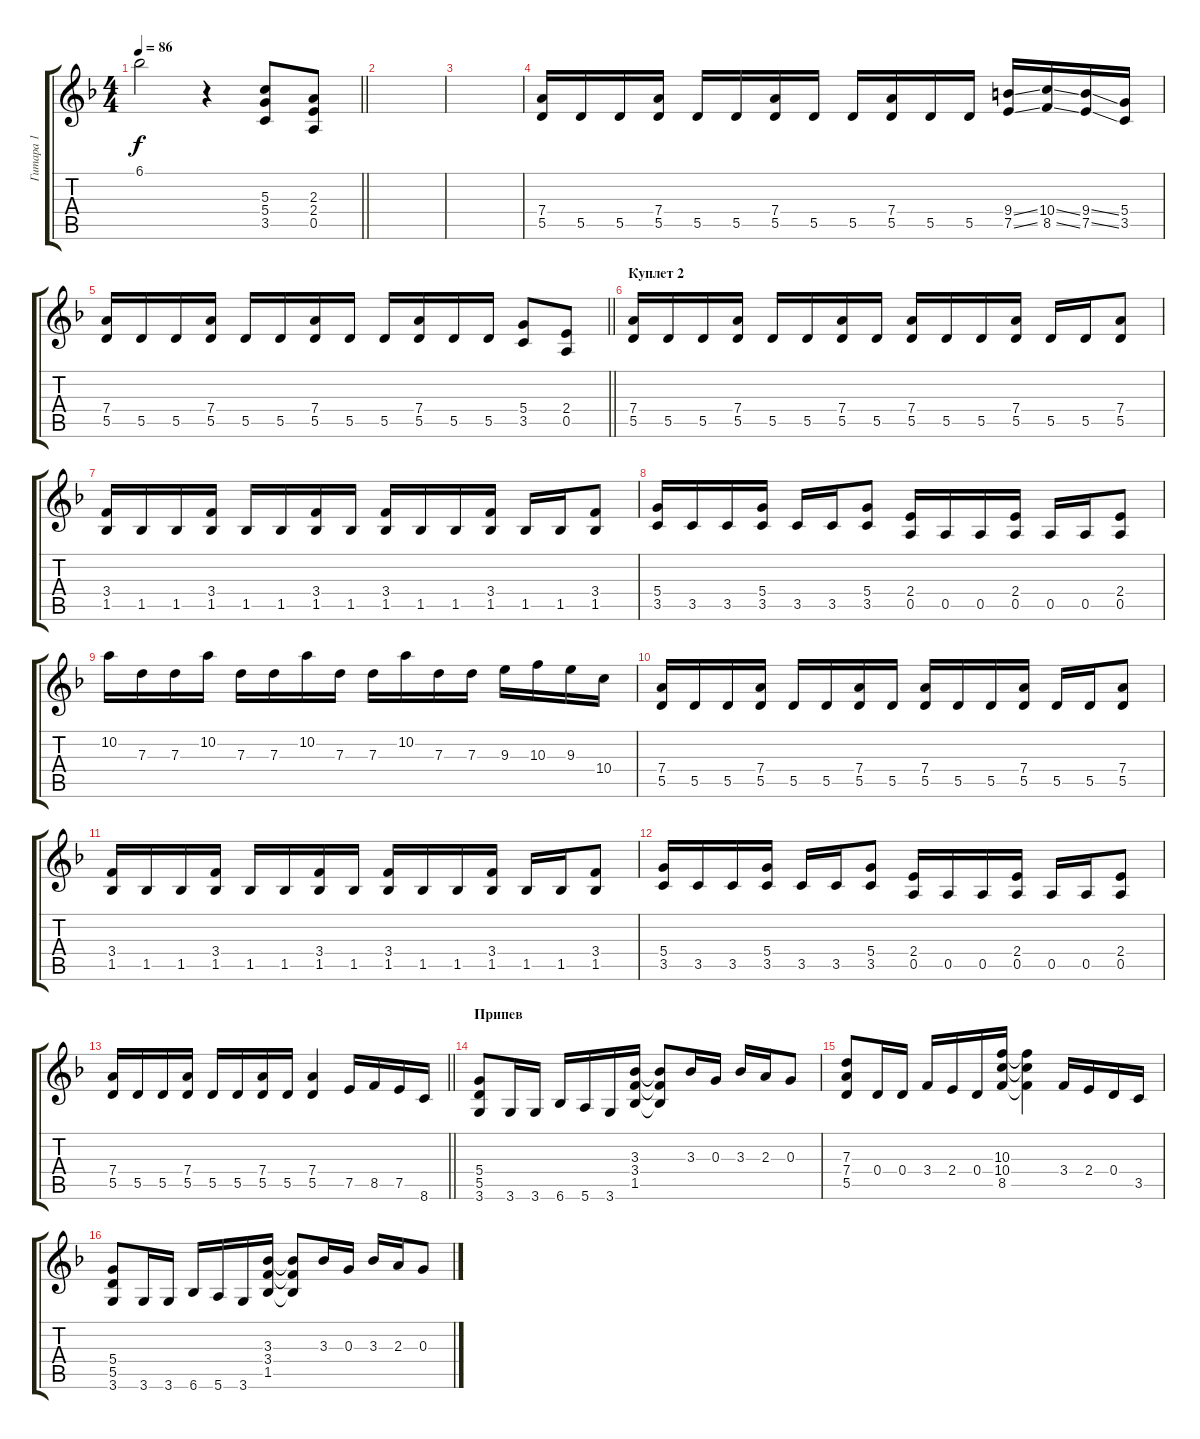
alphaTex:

\track ("Гитара 1" "Гитара 1") {instrument overdrivenguitar}
\staff {score tabs}
\tuning (E4 B3 G3 D3 A2 E2) {hide}
\ts (4 4)
\tempo 86
\clef g2
\barLineRight lightlight
\ks f
6.1.2{dy f} r.4 (5.3 5.4 3.5).8 (2.3 2.4 0.5).8 |
|
|
(7.4 5.5).16 5.5.16 5.5.16 (7.4 5.5).16 5.5.16 5.5.16 (7.4 5.5).16 5.5.16 5.5.16 (7.4 5.5).16 5.5.16 5.5.16 (9.4{ss} 7.5{ss}).16 (10.4{ss} 8.5{ss}).16 (9.4{ss} 7.5{ss}).16 (5.4 3.5).16 |
\barLineRight lightlight
(7.4 5.5).16 5.5.16 5.5.16 (7.4 5.5).16 5.5.16 5.5.16 (7.4 5.5).16 5.5.16 5.5.16 (7.4 5.5).16 5.5.16 5.5.16 (5.4 3.5).8 (2.4 0.5).8 |
\section ("" "Куплет 2")
(7.4 5.5).16 5.5.16 5.5.16 (7.4 5.5).16 5.5.16 5.5.16 (7.4 5.5).16 5.5.16 (7.4 5.5).16 5.5.16 5.5.16 (7.4 5.5).16 5.5.16 5.5.16 (7.4 5.5).8 |
(3.4 1.5).16 1.5.16 1.5.16 (3.4 1.5).16 1.5.16 1.5.16 (3.4 1.5).16 1.5.16 (3.4 1.5).16 1.5.16 1.5.16 (3.4 1.5).16 1.5.16 1.5.16 (3.4 1.5).8 |
(5.4 3.5).16 3.5.16 3.5.16 (5.4 3.5).16 3.5.16 3.5.16 (5.4 3.5).8 (2.4 0.5).16 0.5.16 0.5.16 (2.4 0.5).16 0.5.16 0.5.16 (2.4 0.5).8 |
10.2.16 7.3.16 7.3.16 10.2.16 7.3.16 7.3.16 10.2.16 7.3.16 7.3.16 10.2.16 7.3.16 7.3.16 9.3.16 10.3.16 9.3.16 10.4.16 |
(7.4 5.5).16 5.5.16 5.5.16 (7.4 5.5).16 5.5.16 5.5.16 (7.4 5.5).16 5.5.16 (7.4 5.5).16 5.5.16 5.5.16 (7.4 5.5).16 5.5.16 5.5.16 (7.4 5.5).8 |
(3.4 1.5).16 1.5.16 1.5.16 (3.4 1.5).16 1.5.16 1.5.16 (3.4 1.5).16 1.5.16 (3.4 1.5).16 1.5.16 1.5.16 (3.4 1.5).16 1.5.16 1.5.16 (3.4 1.5).8 |
(5.4 3.5).16 3.5.16 3.5.16 (5.4 3.5).16 3.5.16 3.5.16 (5.4 3.5).8 (2.4 0.5).16 0.5.16 0.5.16 (2.4 0.5).16 0.5.16 0.5.16 (2.4 0.5).8 |
\barLineRight lightlight
(7.4 5.5).16 5.5.16 5.5.16 (7.4 5.5).16 5.5.16 5.5.16 (7.4 5.5).16 5.5.16 (7.4 5.5).4 7.5.16 8.5.16 7.5.16 8.6.16 |
\section ("" "Припев")
(5.4 5.5 3.6).8 3.6.16 3.6.16 6.6.16 5.6.16 3.6.16 (3.3 3.4 1.5).16 (3.3{t} 3.4{t} 1.5{t}).8 3.3.16 0.3.16 3.3.16 2.3.16 0.3.8 |
(7.3 7.4 5.5).8 0.4.16 0.4.16 3.4.16 2.4.16 0.4.16 (10.3 10.4 8.5).16 (10.3{t} 10.4{t} 8.5{t}).4 3.4.16 2.4.16 0.4.16 3.5.16 |
(5.4 5.5 3.6).8 3.6.16 3.6.16 6.6.16 5.6.16 3.6.16 (3.3 3.4 1.5).16 (3.3{t} 3.4{t} 1.5{t}).8 3.3.16 0.3.16 3.3.16 2.3.16 0.3.8
